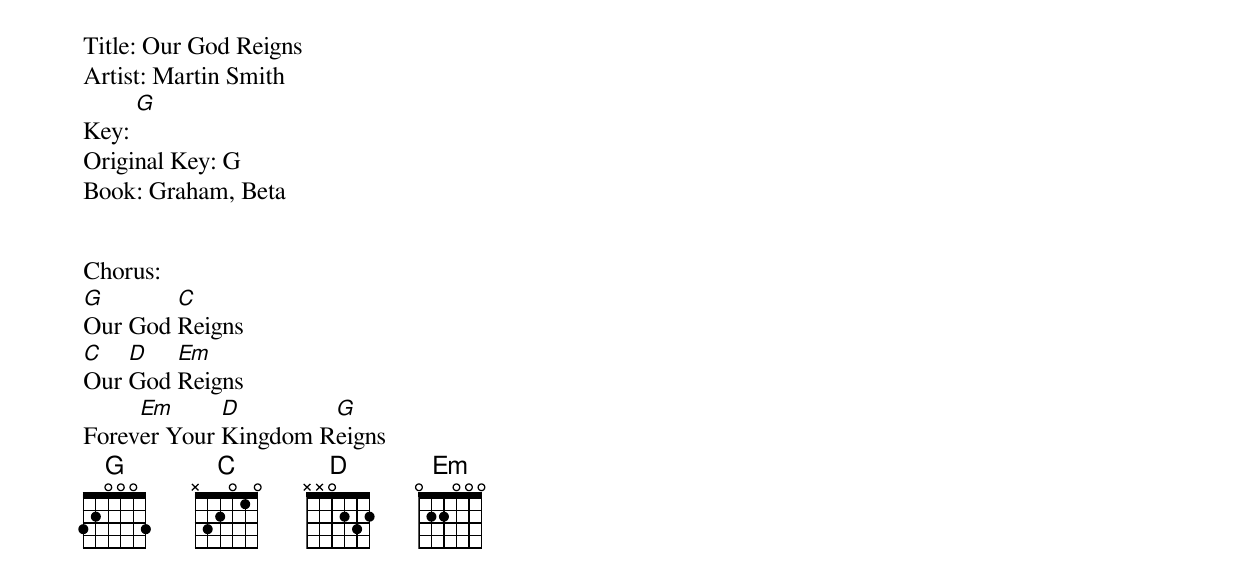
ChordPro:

Title: Our God Reigns
Artist: Martin Smith
Key: [G]
Original Key: G
Book: Graham, Beta


Chorus:
[G]Our God [C]Reigns
[C]Our [D]God [Em]Reigns
Forev[Em]er Your [D]Kingdom R[G]eigns
